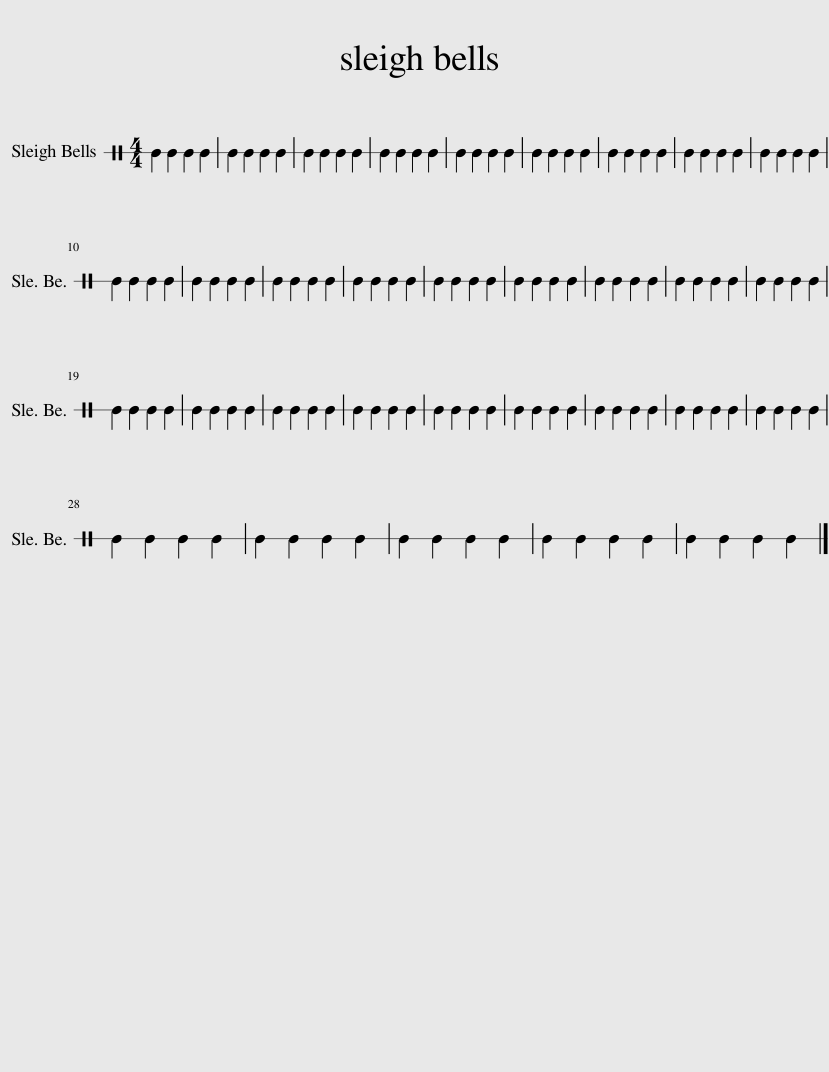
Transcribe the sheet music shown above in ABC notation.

X:1
L:1/8
M:4/4
I:linebreak $
K:C
V:1 perc stafflines=1
K:none
V:1
 E2 E2 E2 E2 | E2 E2 E2 E2 | E2 E2 E2 E2 | E2 E2 E2 E2 | E2 E2 E2 E2 | %5
 E2 E2 E2 E2 | E2 E2 E2 E2 | E2 E2 E2 E2 | E2 E2 E2 E2 |$ E2 E2 E2 E2 | %10
 E2 E2 E2 E2 | E2 E2 E2 E2 | E2 E2 E2 E2 | E2 E2 E2 E2 | E2 E2 E2 E2 | %15
 E2 E2 E2 E2 | E2 E2 E2 E2 | E2 E2 E2 E2 |$ E2 E2 E2 E2 | E2 E2 E2 E2 | %20
 E2 E2 E2 E2 | E2 E2 E2 E2 | E2 E2 E2 E2 | E2 E2 E2 E2 | E2 E2 E2 E2 | %25
 E2 E2 E2 E2 | E2 E2 E2 E2 |$ E2 E2 E2 E2 | E2 E2 E2 E2 | E2 E2 E2 E2 | %30
 E2 E2 E2 E2 | E2 E2 E2 E2 |] %32
